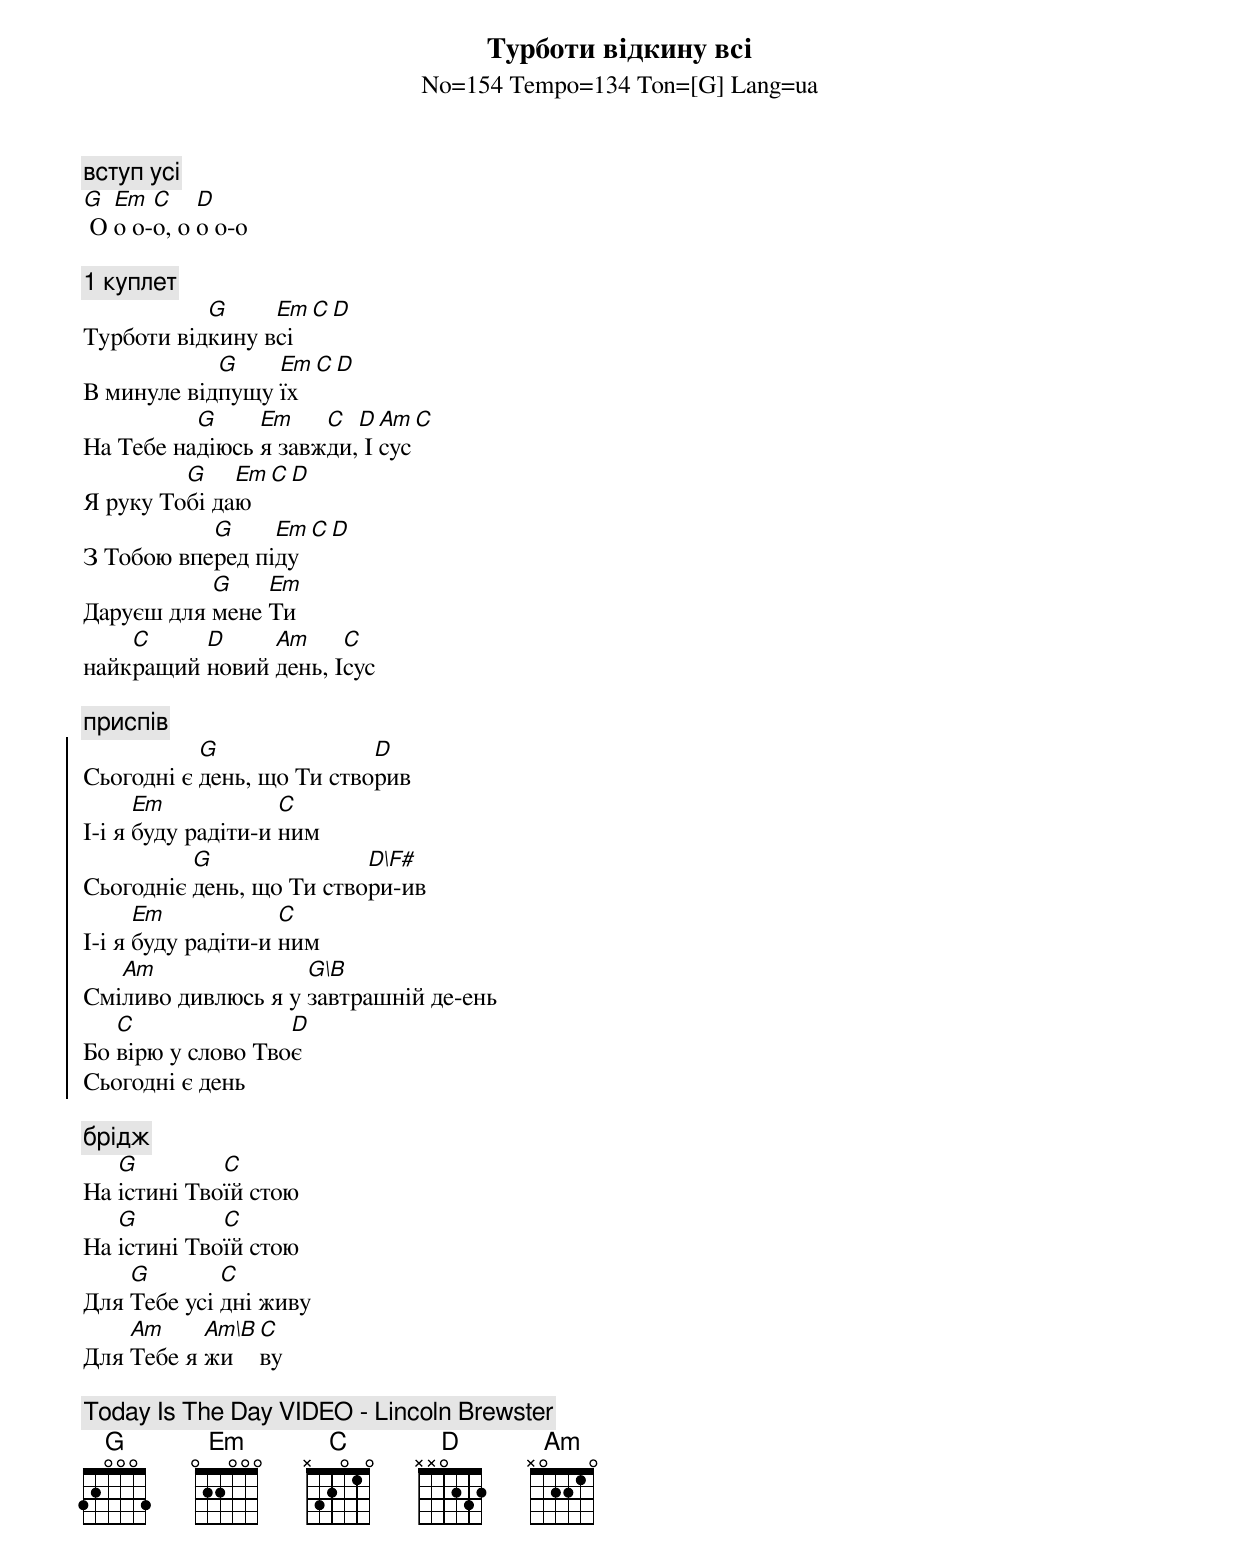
{title:Турботи відкину всі}
{subtitle:No=154 Tempo=134 Ton=[G] Lang=ua}

{c: вступ усі}
[G] О [Em]о о-[C]о, о [D]о о-о

{c: 1 куплет}
Турботи від[G]кину в[Em]сі[C][D]
В минуле від[G]пущу [Em]їх[C][D]
На Тебе на[G]діюсь [Em]я завж[C]ди,[D] І[Am]сус[C]
Я руку То[G]бі да[Em]ю[C][D]
З Тобою впе[G]ред пі[Em]ду[C][D]
Даруєш для [G]мене [Em]Ти
найк[C]ращий [D]новий [Am]день, І[C]сус

{c: приспів}
{soc}
Сьогодні є [G]день, що Ти ство[D]рив
І-і я [Em]буду радіти-и [C]ним
Сьогодніє [G]день, що Ти ство[D\F#]ри-ив
І-і я [Em]буду радіти-и [C]ним
Смі[Am]ливо дивлюсь я у [G\B]завтрашній де-ень
Бо [C]вірю у слово Тво[D]є
Сьогодні є день
{eoc}

{c: брідж}
На [G]істині Тво[C]їй стою
На [G]істині Тво[C]їй стою
Для [G]Тебе усі [C]дні живу
Для [Am]Тебе я [Am\B]жи[C]ву

{c: Today Is The Day VIDEO - Lincoln Brewster}
